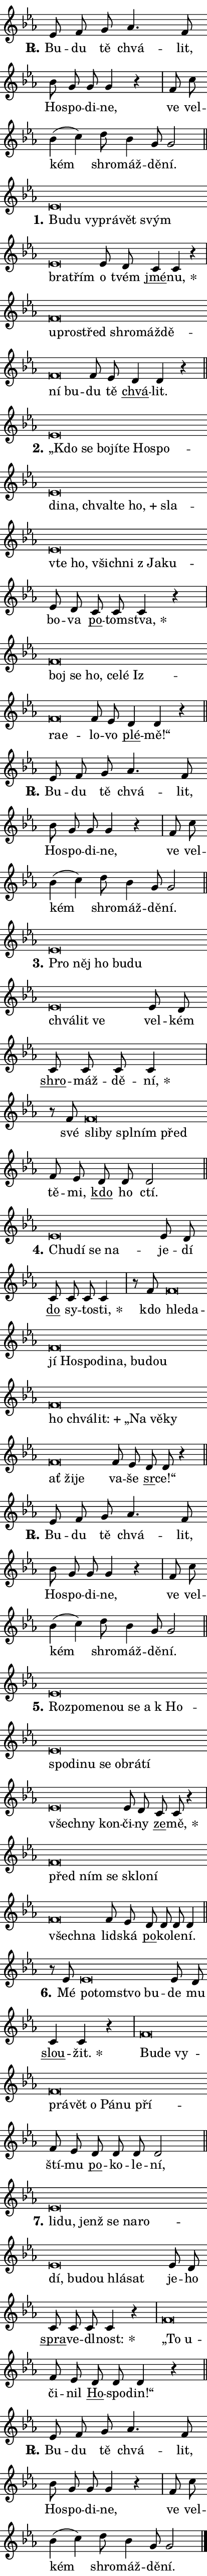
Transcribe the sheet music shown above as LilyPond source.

\version "2.24.0"
\header { tagline = "" }
\paper {
  indent = 0\cm
  top-margin = 0\cm
  right-margin = 0\cm
  bottom-margin = 0\cm
  left-margin = 0\cm
  paper-width = 7\cm
  page-breaking = #ly:one-page-breaking
  system-system-spacing.basic-distance = #11
  score-system-spacing.basic-distance = #11
  ragged-last = ##f
}


%% Author: Thomas Morley
%% https://lists.gnu.org/archive/html/lilypond-user/2020-05/msg00002.html
#(define (line-position grob)
"Returns position of @var[grob} in current system:
   @code{'start}, if at first time-step
   @code{'end}, if at last time-step
   @code{'middle} otherwise
"
  (let* ((col (ly:item-get-column grob))
         (ln (ly:grob-object col 'left-neighbor))
         (rn (ly:grob-object col 'right-neighbor))
         (col-to-check-left (if (ly:grob? ln) ln col))
         (col-to-check-right (if (ly:grob? rn) rn col))
         (break-dir-left
           (and
             (ly:grob-property col-to-check-left 'non-musical #f)
             (ly:item-break-dir col-to-check-left)))
         (break-dir-right
           (and
             (ly:grob-property col-to-check-right 'non-musical #f)
             (ly:item-break-dir col-to-check-right))))
        (cond ((eqv? 1 break-dir-left) 'start)
              ((eqv? -1 break-dir-right) 'end)
              (else 'middle))))

#(define (tranparent-at-line-position vctor)
  (lambda (grob)
  "Relying on @code{line-position} select the relevant enry from @var{vctor}.
Used to determine transparency,"
    (case (line-position grob)
      ((end) (not (vector-ref vctor 0)))
      ((middle) (not (vector-ref vctor 1)))
      ((start) (not (vector-ref vctor 2))))))

noteHeadBreakVisibility =
#(define-music-function (break-visibility)(vector?)
"Makes @code{NoteHead}s transparent relying on @var{break-visibility}"
#{
  \override NoteHead.transparent =
    #(tranparent-at-line-position break-visibility)
#})

#(define delete-ledgers-for-transparent-note-heads
  (lambda (grob)
    "Reads whether a @code{NoteHead} is transparent.
If so this @code{NoteHead} is removed from @code{'note-heads} from
@var{grob}, which is supposed to be @code{LedgerLineSpanner}.
As a result ledgers are not printed for this @code{NoteHead}"
    (let* ((nhds-array (ly:grob-object grob 'note-heads))
           (nhds-list
             (if (ly:grob-array? nhds-array)
                 (ly:grob-array->list nhds-array)
                 '()))
           ;; Relies on the transparent-property being done before
           ;; Staff.LedgerLineSpanner.after-line-breaking is executed.
           ;; This is fragile ...
           (to-keep
             (remove
               (lambda (nhd)
                 (ly:grob-property nhd 'transparent #f))
               nhds-list)))
      ;; TODO find a better method to iterate over grob-arrays, similiar
      ;; to filter/remove etc for lists
      ;; For now rebuilt from scratch
      (set! (ly:grob-object grob 'note-heads)  '())
      (for-each
        (lambda (nhd)
          (ly:pointer-group-interface::add-grob grob 'note-heads nhd))
        to-keep))))

hideNotes = {
  \noteHeadBreakVisibility #begin-of-line-visible
}
unHideNotes = {
  \noteHeadBreakVisibility #all-visible
}

% work-around for resetting accidentals
% https://lilypond.org/doc/v2.23/Documentation/notation/displaying-rhythms#unmetered-music
cadenzaMeasure = {
  \cadenzaOff
  \partial 1024 s1024
  \cadenzaOn
}

#(define-markup-command (accent layout props text) (markup?)
  "Underline accented syllable"
  (interpret-markup layout props
    #{\markup \override #'(offset . 4.3) \underline { #text }#}))

responsum = \markup \concat {
  "R" \hspace #-1.05 \path #0.1 #'((moveto 0 0.07) (lineto 0.9 0.8)) \hspace #0.05 "."
}

\layout {
    \context {
        \Staff
        \remove "Time_signature_engraver"
        \override LedgerLineSpanner.after-line-breaking = #delete-ledgers-for-transparent-note-heads
    }
    \context {
        \Voice {
            \override NoteHead.output-attributes = #'((class . "notehead"))
            \override Hairpin.height = #0.55
        }
    }
    \context {
        \Lyrics {
            \override StanzaNumber.output-attributes = #'((class . "stanzanumber"))
            \override LyricSpace.minimum-distance = #0.9
            \override LyricText.font-name = #"TeX Gyre Schola"
            \override LyricText.font-size = 1
            \override StanzaNumber.font-name = #"TeX Gyre Schola Bold"
            \override StanzaNumber.font-size = 1
        }
    }
}

% magnetic-lyrics.ily
%
%   written by
%     Jean Abou Samra <jean@abou-samra.fr>
%     Werner Lemberg <wl@gnu.org>
%
%   adapted by
%     Jiri Hon <jiri.hon@gmail.com>
%
% Version 2022-Apr-15

% https://www.mail-archive.com/lilypond-user@gnu.org/msg149350.html

#(define (Left_hyphen_pointer_engraver context)
   "Collect syllable-hyphen-syllable occurrences in lyrics and store
them in properties.  This engraver only looks to the left.  For
example, if the lyrics input is @code{foo -- bar}, it does the
following.

@itemize @bullet
@item
Set the @code{text} property of the @code{LyricHyphen} grob between
@q{foo} and @q{bar} to @code{foo}.

@item
Set the @code{left-hyphen} property of the @code{LyricText} grob with
text @q{foo} to the @code{LyricHyphen} grob between @q{foo} and
@q{bar}.
@end itemize

Use this auxiliary engraver in combination with the
@code{lyric-@/text::@/apply-@/magnetic-@/offset!} hook."
   (let ((hyphen #f)
         (text #f))
     (make-engraver
      (acknowledgers
       ((lyric-syllable-interface engraver grob source-engraver)
        (set! text grob)))
      (end-acknowledgers
       ((lyric-hyphen-interface engraver grob source-engraver)
        ;(when (not (grob::has-interface grob 'lyric-space-interface))
          (set! hyphen grob)));)
      ((stop-translation-timestep engraver)
       (when (and text hyphen)
         (ly:grob-set-object! text 'left-hyphen hyphen))
       (set! text #f)
       (set! hyphen #f)))))

#(define (lyric-text::apply-magnetic-offset! grob)
   "If the space between two syllables is less than the value in
property @code{LyricText@/.details@/.squash-threshold}, move the right
syllable to the left so that it gets concatenated with the left
syllable.

Use this function as a hook for
@code{LyricText@/.after-@/line-@/breaking} if the
@code{Left_@/hyphen_@/pointer_@/engraver} is active."
   (let ((hyphen (ly:grob-object grob 'left-hyphen #f)))
     (when hyphen
       (let ((left-text (ly:spanner-bound hyphen LEFT)))
         (when (grob::has-interface left-text 'lyric-syllable-interface)
           (let* ((common (ly:grob-common-refpoint grob left-text X))
                  (this-x-ext (ly:grob-extent grob common X))
                  (left-x-ext
                   (begin
                     ;; Trigger magnetism for left-text.
                     (ly:grob-property left-text 'after-line-breaking)
                     (ly:grob-extent left-text common X)))
                  ;; `delta` is the gap width between two syllables.
                  (delta (- (interval-start this-x-ext)
                            (interval-end left-x-ext)))
                  (details (ly:grob-property grob 'details))
                  (threshold (assoc-get 'squash-threshold details 0.2)))
             (when (< delta threshold)
               (let* (;; We have to manipulate the input text so that
                      ;; ligatures crossing syllable boundaries are not
                      ;; disabled.  For languages based on the Latin
                      ;; script this is essentially a beautification.
                      ;; However, for non-Western scripts it can be a
                      ;; necessity.
                      (lt (ly:grob-property left-text 'text))
                      (rt (ly:grob-property grob 'text))
                      (is-space (grob::has-interface hyphen 'lyric-space-interface))
                      (space (if is-space " " ""))
                      (space-markup (grob-interpret-markup grob " "))
                      (space-size (interval-length (ly:stencil-extent space-markup X)))
                      (extra-delta (if is-space space-size 0))
                      ;; Append new syllable.
                      (ltrt-space (if (and (string? lt) (string? rt))
                                (string-append lt space rt)
                                (make-concat-markup (list lt space rt))))
                      ;; Right-align `ltrt` to the right side.
                      (ltrt-space-markup (grob-interpret-markup
                               grob
                               (make-translate-markup
                                (cons (interval-length this-x-ext) 0)
                                (make-right-align-markup ltrt-space)))))
                 (begin
                   ;; Don't print `left-text`.
                   (ly:grob-set-property! left-text 'stencil #f)
                   ;; Set text and stencil (which holds all collected
                   ;; syllables so far) and shift it to the left.
                   (ly:grob-set-property! grob 'text ltrt-space)
                   (ly:grob-set-property! grob 'stencil ltrt-space-markup)
                   (ly:grob-translate-axis! grob (- (- delta extra-delta)) X))))))))))


#(define (lyric-hyphen::displace-bounds-first grob)
   ;; Make very sure this callback isn't triggered too early.
   (let ((left (ly:spanner-bound grob LEFT))
         (right (ly:spanner-bound grob RIGHT)))
     (ly:grob-property left 'after-line-breaking)
     (ly:grob-property right 'after-line-breaking)
     (ly:lyric-hyphen::print grob)))

squashThreshold = #0.4

\layout {
  \context {
    \Lyrics
    \consists #Left_hyphen_pointer_engraver
    \override LyricText.after-line-breaking =
      #lyric-text::apply-magnetic-offset!
    \override LyricHyphen.stencil = #lyric-hyphen::displace-bounds-first
    \override LyricText.details.squash-threshold = \squashThreshold
    \override LyricHyphen.minimum-distance = 0
    \override LyricHyphen.minimum-length = \squashThreshold
  }
}

squash = \override LyricText.details.squash-threshold = 9999
unSquash = \override LyricText.details.squash-threshold = \squashThreshold

left = \override LyricText.self-alignment-X = #LEFT
unLeft = \revert LyricText.self-alignment-X

starOffset = #(lambda (grob) 
                (let ((x_offset (ly:self-alignment-interface::aligned-on-x-parent grob)))
                  (if (= x_offset 0) 0 (+ x_offset 1.2))))

star = #(define-music-function (syllable)(string?)
"Append star separator at the end of a syllable"
#{
  \once \override LyricText.X-offset = #starOffset
  \lyricmode { \markup {
    #syllable
    \override #'((font-name . "TeX Gyre Schola Bold")) \hspace #0.2 \lower #0.65 \larger "*"
  } }
#})

starAccent = #(define-music-function (syllable)(string?)
"Append star separator at the end of a syllable and make accent"
#{
  \once \override LyricText.X-offset = #starOffset
  \lyricmode { \markup {
    \accent #syllable
    \override #'((font-name . "TeX Gyre Schola Bold")) \hspace #0.2 \lower #0.65 \larger "*"
  } }
#})

breath = #(define-music-function (syllable)(string?)
"Append breathing indicator at the end of a syllable"
#{
  \lyricmode { \markup { #syllable "+" } }
#})

optionalBreath = #(define-music-function (syllable)(string?)
"Append optional breathing indicator at the end of a syllable"
#{
  \lyricmode { \markup { #syllable "(+)" } }
#})


\score {
    <<
        \new Voice = "melody" { \cadenzaOn \key es \major \relative { es'8 f g as4. f8 \bar "" bes g g g4 r \cadenzaMeasure \bar "|" f8 c' \bar "" bes4( c) \bar "" d8 bes4 g8 g2 \cadenzaMeasure \bar "||" \break } }
        \new Lyrics \lyricsto "melody" { \lyricmode { \set stanza = \responsum
Bu -- du tě chvá -- lit, Ho -- spo -- di -- ne, ve vel -- kém shro -- máž -- dě -- ní. } }
    >>
    \layout {}
}

\score {
    <<
        \new Voice = "melody" { \cadenzaOn \key es \major \relative { es'\breve*1/16 \hideNotes \breve*1/16 \bar "" \breve*1/16 \bar "" \breve*1/16 \bar "" \breve*1/16 \bar "" \breve*1/16 \bar "" \breve*1/16 \breve*1/16 \bar "" \unHideNotes es8 d \bar "" c4 c r \cadenzaMeasure \bar "|" f\breve*1/16 \hideNotes \breve*1/16 \bar "" \breve*1/16 \bar "" \breve*1/16 \bar "" \breve*1/16 \bar "" \breve*1/16 \breve*1/16 \bar "" \unHideNotes f8 es \bar "" d4 d r \cadenzaMeasure \bar "||" \break } }
        \new Lyrics \lyricsto "melody" { \lyricmode { \set stanza = "1."
\left Bu -- \squash du vy -- prá -- vět svým bra -- třím \unLeft \unSquash o tvém \markup \accent jmé -- \star nu, \left upro -- \squash střed shro -- máž -- dě -- ní bu -- \unLeft \unSquash du tě \markup \accent chvá -- lit. } }
    >>
    \layout {}
}

\score {
    <<
        \new Voice = "melody" { \cadenzaOn \key es \major \relative { es'\breve*1/16 \hideNotes \breve*1/16 \bar "" \breve*1/16 \bar "" \breve*1/16 \bar "" \breve*1/16 \bar "" \breve*1/16 \bar "" \breve*1/16 \bar "" \breve*1/16 \bar "" \breve*1/16 \bar "" \breve*1/16 \bar "" \breve*1/16 \bar "" \breve*1/16 \bar "" \breve*1/16 \bar "" \breve*1/16 \bar "" \breve*1/16 \bar "" \breve*1/16 \bar "" \breve*1/16 \bar "" \breve*1/16 \breve*1/16 \bar "" \unHideNotes es8 d \bar "" c c c4 r \cadenzaMeasure \bar "|" f\breve*1/16 \hideNotes \breve*1/16 \bar "" \breve*1/16 \bar "" \breve*1/16 \bar "" \breve*1/16 \bar "" \breve*1/16 \bar "" \breve*1/16 \breve*1/16 \bar "" \unHideNotes f8 es \bar "" d4 d r \cadenzaMeasure \bar "||" \break } }
        \new Lyrics \lyricsto "melody" { \lyricmode { \set stanza = "2."
\left „Kdo \squash se bo -- jí -- te Ho -- spo -- di -- na, chval -- te \breath "ho," sla -- vte ho, všich -- ni "z Ja" -- ku -- \unLeft \unSquash bo -- va \markup \accent po -- tom -- \star stva, \left boj \squash se ho, ce -- lé Iz -- ra -- e -- \unLeft \unSquash lo -- vo \markup \accent plé -- mě!“ } }
    >>
    \layout {}
}

\score {
    <<
        \new Voice = "melody" { \cadenzaOn \key es \major \relative { es'8 f g as4. f8 \bar "" bes g g g4 r \cadenzaMeasure \bar "|" f8 c' \bar "" bes4( c) \bar "" d8 bes4 g8 g2 \cadenzaMeasure \bar "||" \break } }
        \new Lyrics \lyricsto "melody" { \lyricmode { \set stanza = \responsum
Bu -- du tě chvá -- lit, Ho -- spo -- di -- ne, ve vel -- kém shro -- máž -- dě -- ní. } }
    >>
    \layout {}
}

\score {
    <<
        \new Voice = "melody" { \cadenzaOn \key es \major \relative { es'\breve*1/16 \hideNotes \breve*1/16 \bar "" \breve*1/16 \bar "" \breve*1/16 \bar "" \breve*1/16 \bar "" \breve*1/16 \bar "" \breve*1/16 \breve*1/16 \bar "" \unHideNotes es8 d \bar "" c c c c4 \cadenzaMeasure \bar "|" r8 f8 f\breve*1/16 \hideNotes \breve*1/16 \bar "" \breve*1/16 \bar "" \breve*1/16 \breve*1/16 \bar "" \unHideNotes f8 es \bar "" d8 d d2 \cadenzaMeasure \bar "||" \break } }
        \new Lyrics \lyricsto "melody" { \lyricmode { \set stanza = "3."
\left Pro \squash něj ho bu -- du chvá -- lit ve \unLeft \unSquash vel -- kém \markup \accent shro -- máž -- dě -- \star ní, své \left sli -- \squash by spl -- ním před \unLeft \unSquash tě -- mi, \markup \accent kdo ho ctí. } }
    >>
    \layout {}
}

\score {
    <<
        \new Voice = "melody" { \cadenzaOn \key es \major \relative { es'\breve*1/16 \hideNotes \breve*1/16 \bar "" \breve*1/16 \breve*1/16 \bar "" \unHideNotes es8 d \bar "" c c c c4 \cadenzaMeasure \bar "|" r8 f8 f\breve*1/16 \hideNotes \breve*1/16 \bar "" \breve*1/16 \bar "" \breve*1/16 \bar "" \breve*1/16 \bar "" \breve*1/16 \bar "" \breve*1/16 \bar "" \breve*1/16 \bar "" \breve*1/16 \bar "" \breve*1/16 \bar "" \breve*1/16 \bar "" \breve*1/16 \bar "" \breve*1/16 \bar "" \breve*1/16 \bar "" \breve*1/16 \bar "" \breve*1/16 \bar "" \breve*1/16 \breve*1/16 \bar "" \unHideNotes f8 es \bar "" d8 d r4 \cadenzaMeasure \bar "||" \break } }
        \new Lyrics \lyricsto "melody" { \lyricmode { \set stanza = "4."
\left Chu -- \squash dí se na -- \unLeft \unSquash je -- dí \markup \accent do sy -- to -- \star sti, kdo \left hle -- \squash da -- jí Ho -- spo -- di -- na, bu -- dou ho chvá -- \breath "lit:" „Na vě -- ky ať ži -- je \unLeft \unSquash va -- še \markup \accent sr -- ce!“ } }
    >>
    \layout {}
}

\score {
    <<
        \new Voice = "melody" { \cadenzaOn \key es \major \relative { es'8 f g as4. f8 \bar "" bes g g g4 r \cadenzaMeasure \bar "|" f8 c' \bar "" bes4( c) \bar "" d8 bes4 g8 g2 \cadenzaMeasure \bar "||" \break } }
        \new Lyrics \lyricsto "melody" { \lyricmode { \set stanza = \responsum
Bu -- du tě chvá -- lit, Ho -- spo -- di -- ne, ve vel -- kém shro -- máž -- dě -- ní. } }
    >>
    \layout {}
}

\score {
    <<
        \new Voice = "melody" { \cadenzaOn \key es \major \relative { es'\breve*1/16 \hideNotes \breve*1/16 \bar "" \breve*1/16 \bar "" \breve*1/16 \bar "" \breve*1/16 \bar "" \breve*1/16 \bar "" \breve*1/16 \bar "" \breve*1/16 \bar "" \breve*1/16 \bar "" \breve*1/16 \bar "" \breve*1/16 \bar "" \breve*1/16 \bar "" \breve*1/16 \bar "" \breve*1/16 \bar "" \breve*1/16 \bar "" \breve*1/16 \breve*1/16 \bar "" \unHideNotes es8 d \bar "" c8 c r4 \cadenzaMeasure \bar "|" f\breve*1/16 \hideNotes \breve*1/16 \bar "" \breve*1/16 \bar "" \breve*1/16 \bar "" \breve*1/16 \bar "" \breve*1/16 \breve*1/16 \bar "" \unHideNotes f8 es \bar "" d d d d4 \cadenzaMeasure \bar "||" \break } }
        \new Lyrics \lyricsto "melody" { \lyricmode { \set stanza = "5."
\left Roz -- \squash po -- me -- nou se a "k Ho" -- spo -- di -- nu se ob -- rá -- tí všech -- ny kon -- \unLeft \unSquash či -- ny \markup \accent ze -- \star mě, \left před \squash ním se sklo -- ní všech -- na \unLeft \unSquash lid -- ská \markup \accent po -- ko -- le -- ní. } }
    >>
    \layout {}
}

\score {
    <<
        \new Voice = "melody" { \cadenzaOn \key es \major \relative { r8 es'8 es\breve*1/16 \hideNotes \breve*1/16 \bar "" \breve*1/16 \breve*1/16 \bar "" \unHideNotes es8 d \bar "" c4 c r \cadenzaMeasure \bar "|" f\breve*1/16 \hideNotes \breve*1/16 \bar "" \breve*1/16 \bar "" \breve*1/16 \bar "" \breve*1/16 \bar "" \breve*1/16 \bar "" \breve*1/16 \bar "" \breve*1/16 \breve*1/16 \bar "" \unHideNotes f8 es \bar "" d d d d2 \cadenzaMeasure \bar "||" \break } }
        \new Lyrics \lyricsto "melody" { \lyricmode { \set stanza = "6."
Mé \left po -- \squash tom -- stvo bu -- \unLeft \unSquash de mu \markup \accent slou -- \star žit. \left Bu -- \squash de vy -- prá -- vět o Pá -- nu pří -- \unLeft \unSquash ští -- mu \markup \accent po -- ko -- le -- ní, } }
    >>
    \layout {}
}

\score {
    <<
        \new Voice = "melody" { \cadenzaOn \key es \major \relative { es'\breve*1/16 \hideNotes \breve*1/16 \bar "" \breve*1/16 \bar "" \breve*1/16 \bar "" \breve*1/16 \bar "" \breve*1/16 \bar "" \breve*1/16 \bar "" \breve*1/16 \bar "" \breve*1/16 \bar "" \breve*1/16 \breve*1/16 \bar "" \unHideNotes es8 d \bar "" c c c c4 r \cadenzaMeasure \bar "|" f\breve*1/16 \hideNotes \breve*1/16 \bar "" \unHideNotes f8 es \bar "" d d d4 r \cadenzaMeasure \bar "||" \break } }
        \new Lyrics \lyricsto "melody" { \lyricmode { \set stanza = "7."
\left li -- \squash du, jenž se na -- ro -- dí, bu -- dou hlá -- sat \unLeft \unSquash je -- ho \markup \accent spra -- ve -- dl -- \star nost: \left „To \squash u -- \unLeft \unSquash či -- nil \markup \accent Ho -- spo -- din!“ } }
    >>
    \layout {}
}

\score {
    <<
        \new Voice = "melody" { \cadenzaOn \key es \major \relative { es'8 f g as4. f8 \bar "" bes g g g4 r \cadenzaMeasure \bar "|" f8 c' \bar "" bes4( c) \bar "" d8 bes4 g8 g2 \cadenzaMeasure \bar "||" \break } \bar "|." }
        \new Lyrics \lyricsto "melody" { \lyricmode { \set stanza = \responsum
Bu -- du tě chvá -- lit, Ho -- spo -- di -- ne, ve vel -- kém shro -- máž -- dě -- ní. } }
    >>
    \layout {}
}
